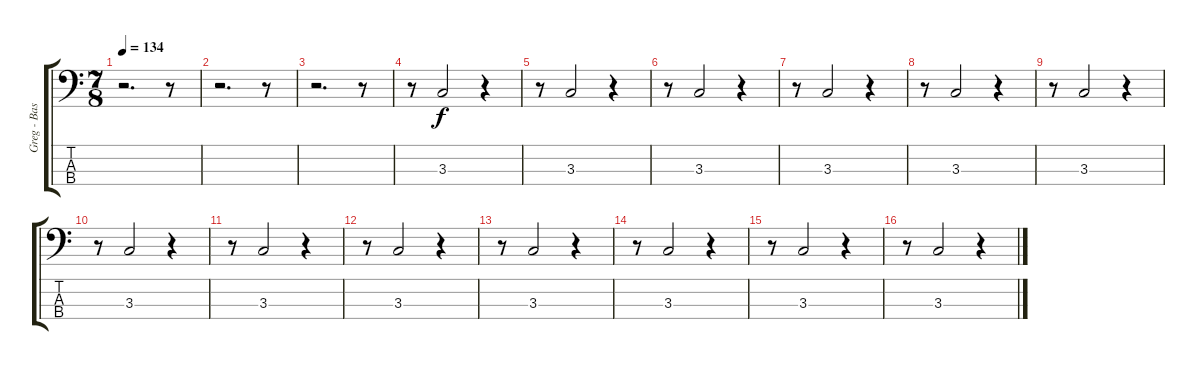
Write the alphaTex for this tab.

\track ("Greg - Bass" "Greg - Bas") {instrument electricbasspick}
\staff {score tabs}
\tuning (G2 D2 A1 E1) {hide}
\ts (7 8)
\tempo 134
\clef f4
\ks c
r.2{d dy f} r.8 |
r.2{d} r.8 |
r.2{d} r.8 |
r.8 3.3.2 r.4 |
r.8 3.3.2 r.4 |
r.8 3.3.2 r.4 |
r.8 3.3.2 r.4 |
r.8 3.3.2 r.4 |
r.8 3.3.2 r.4 |
r.8 3.3.2 r.4 |
r.8 3.3.2 r.4 |
r.8 3.3.2 r.4 |
r.8 3.3.2 r.4 |
r.8 3.3.2 r.4 |
r.8 3.3.2 r.4 |
r.8 3.3.2 r.4
